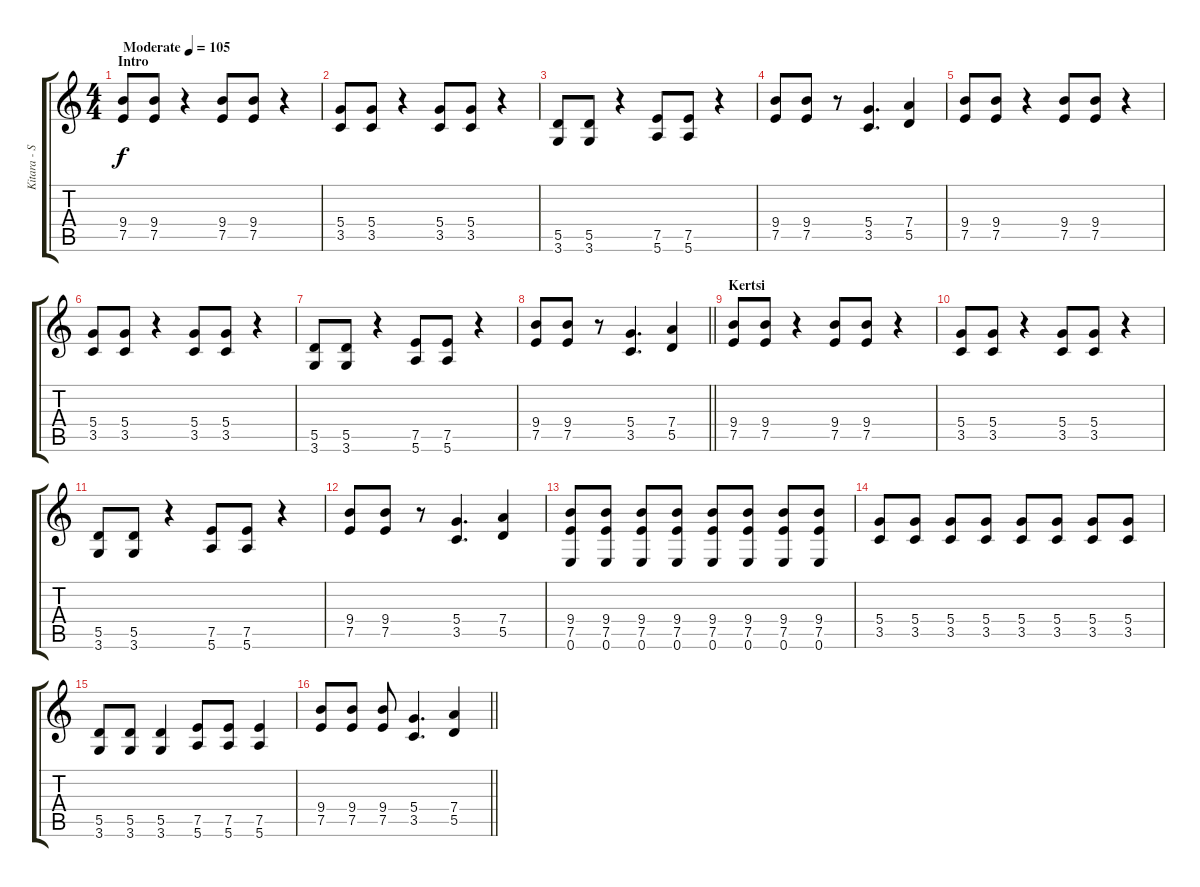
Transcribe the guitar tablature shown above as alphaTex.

\track ("Kitara - Särö" "Kitara - S") {instrument overdrivenguitar}
\staff {score tabs}
\tuning (E4 B3 G3 D3 A2 E2) {hide}
\ts (4 4)
\section ("" "Intro")
\tempo (105 "Moderate")
\clef g2
\ks c
(9.4 7.5).8{dy f instrument overdrivenguitar} (9.4 7.5).8 r.4 (9.4 7.5).8 (9.4 7.5).8 r.4 |
(5.4 3.5).8 (5.4 3.5).8 r.4 (5.4 3.5).8 (5.4 3.5).8 r.4 |
(5.5 3.6).8 (5.5 3.6).8 r.4 (7.5 5.6).8 (7.5 5.6).8 r.4 |
(9.4 7.5).8 (9.4 7.5).8 r.8 (5.4 3.5).4{d} (7.4 5.5).4 |
(9.4 7.5).8 (9.4 7.5).8 r.4 (9.4 7.5).8 (9.4 7.5).8 r.4 |
(5.4 3.5).8 (5.4 3.5).8 r.4 (5.4 3.5).8 (5.4 3.5).8 r.4 |
(5.5 3.6).8 (5.5 3.6).8 r.4 (7.5 5.6).8 (7.5 5.6).8 r.4 |
\barLineRight lightlight
(9.4 7.5).8 (9.4 7.5).8 r.8 (5.4 3.5).4{d} (7.4 5.5).4 |
\section ("" "Kertsi")
(9.4 7.5).8 (9.4 7.5).8 r.4 (9.4 7.5).8 (9.4 7.5).8 r.4 |
(5.4 3.5).8 (5.4 3.5).8 r.4 (5.4 3.5).8 (5.4 3.5).8 r.4 |
(5.5 3.6).8 (5.5 3.6).8 r.4 (7.5 5.6).8 (7.5 5.6).8 r.4 |
(9.4 7.5).8 (9.4 7.5).8 r.8 (5.4 3.5).4{d} (7.4 5.5).4 |
(9.4 7.5 0.6).8 (9.4 7.5 0.6).8 (9.4 7.5 0.6).8 (9.4 7.5 0.6).8 (9.4 7.5 0.6).8 (9.4 7.5 0.6).8 (9.4 7.5 0.6).8 (9.4 7.5 0.6).8 |
(5.4 3.5).8 (5.4 3.5).8 (5.4 3.5).8 (5.4 3.5).8 (5.4 3.5).8 (5.4 3.5).8 (5.4 3.5).8 (5.4 3.5).8 |
(5.5 3.6).8 (5.5 3.6).8 (5.5 3.6).4 (7.5 5.6).8 (7.5 5.6).8 (7.5 5.6).4 |
\barLineRight lightlight
(9.4 7.5).8 (9.4 7.5).8 (9.4 7.5).8 (5.4 3.5).4{d} (7.4 5.5).4
